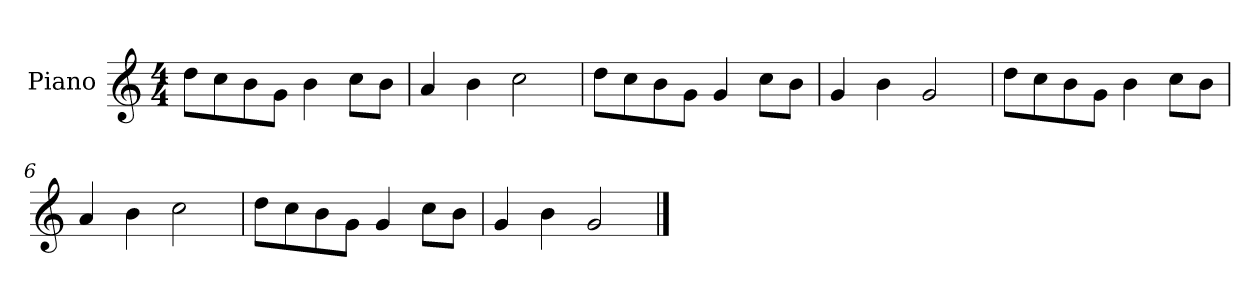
**kern
*part1
*staff1
*I"Piano
*I'P-no
*clefG2
*k[]
*M4/4
*MM90
=1
8dd\L
8cc\
8b\
8g\J
4b\
8cc\L
8b\J
=2
4a/
4b\
2cc\
=3
8dd\L
8cc\
8b\
8g\J
4g/
8cc\L
8b\J
=4
4g/
4b\
2g/
=5
8dd\L
8cc\
8b\
8g\J
4b\
8cc\L
8b\J
=6
4a/
4b\
2cc\
=7
8dd\L
8cc\
8b\
8g\J
4g/
8cc\L
8b\J
!!LO:LB:g=z
=8
4g/
4b\
2g/
==
*-
